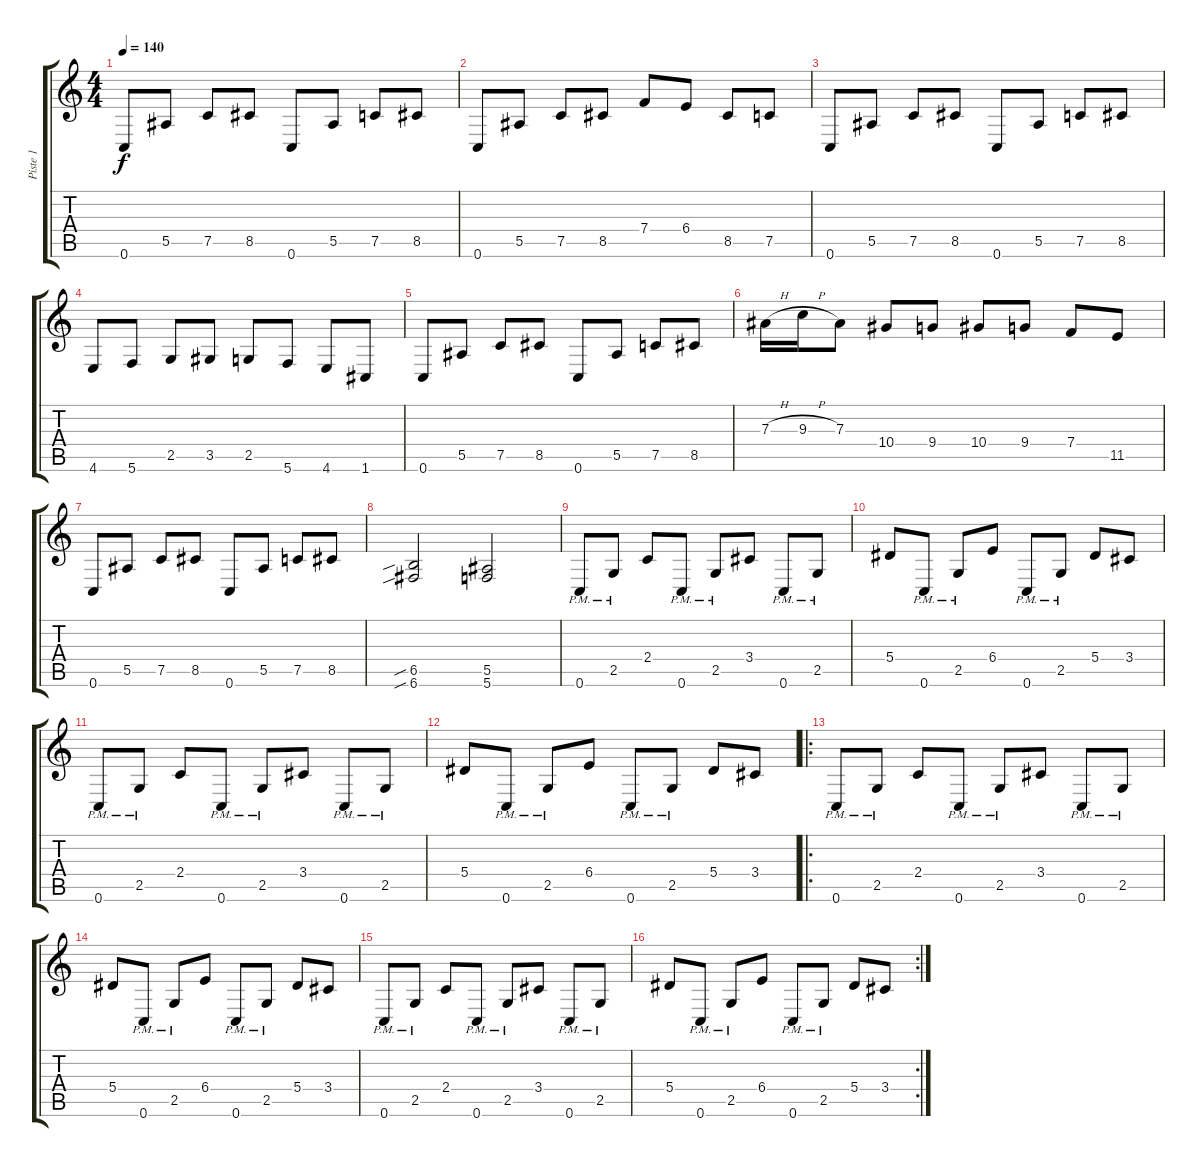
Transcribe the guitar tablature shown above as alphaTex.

\track ("Piste 1" "Piste 1") {instrument distortionguitar}
\staff {score tabs}
\tuning (C4 G3 Eb3 Bb2 F2 C2) {hide}
\ts (4 4)
\tempo 140
\clef g2
\ks c
0.6.8{dy f} 5.5.8 7.5.8 8.5.8 0.6.8 5.5.8 7.5.8 8.5.8 |
0.6.8 5.5.8 7.5.8 8.5.8 7.4.8 6.4.8 8.5.8 7.5.8 |
0.6.8 5.5.8 7.5.8 8.5.8 0.6.8 5.5.8 7.5.8 8.5.8 |
4.6.8 5.6.8 2.5.8 3.5.8 2.5.8 5.6.8 4.6.8 1.6.8 |
0.6.8 5.5.8 7.5.8 8.5.8 0.6.8 5.5.8 7.5.8 8.5.8 |
7.3{h}.16 9.3{h}.16 7.3.8 10.4.8 9.4.8 10.4.8 9.4.8 7.4.8 11.5.8 |
0.6.8 5.5.8 7.5.8 8.5.8 0.6.8 5.5.8 7.5.8 8.5.8 |
(6.5{sib} 6.6{sib}).2 (5.5 5.6).2 |
0.6{pm}.8 2.5{pm}.8 2.4.8 0.6{pm}.8 2.5{pm}.8 3.4.8 0.6{pm}.8 2.5{pm}.8 |
5.4.8 0.6{pm}.8 2.5{pm}.8 6.4.8 0.6{pm}.8 2.5{pm}.8 5.4.8 3.4.8 |
0.6{pm}.8 2.5{pm}.8 2.4.8 0.6{pm}.8 2.5{pm}.8 3.4.8 0.6{pm}.8 2.5{pm}.8 |
5.4.8 0.6{pm}.8 2.5{pm}.8 6.4.8 0.6{pm}.8 2.5{pm}.8 5.4.8 3.4.8 |
\ro
0.6{pm}.8 2.5{pm}.8 2.4.8 0.6{pm}.8 2.5{pm}.8 3.4.8 0.6{pm}.8 2.5{pm}.8 |
5.4.8 0.6{pm}.8 2.5{pm}.8 6.4.8 0.6{pm}.8 2.5{pm}.8 5.4.8 3.4.8 |
0.6{pm}.8 2.5{pm}.8 2.4.8 0.6{pm}.8 2.5{pm}.8 3.4.8 0.6{pm}.8 2.5{pm}.8 |
\rc 2
5.4.8 0.6{pm}.8 2.5{pm}.8 6.4.8 0.6{pm}.8 2.5{pm}.8 5.4.8 3.4.8
